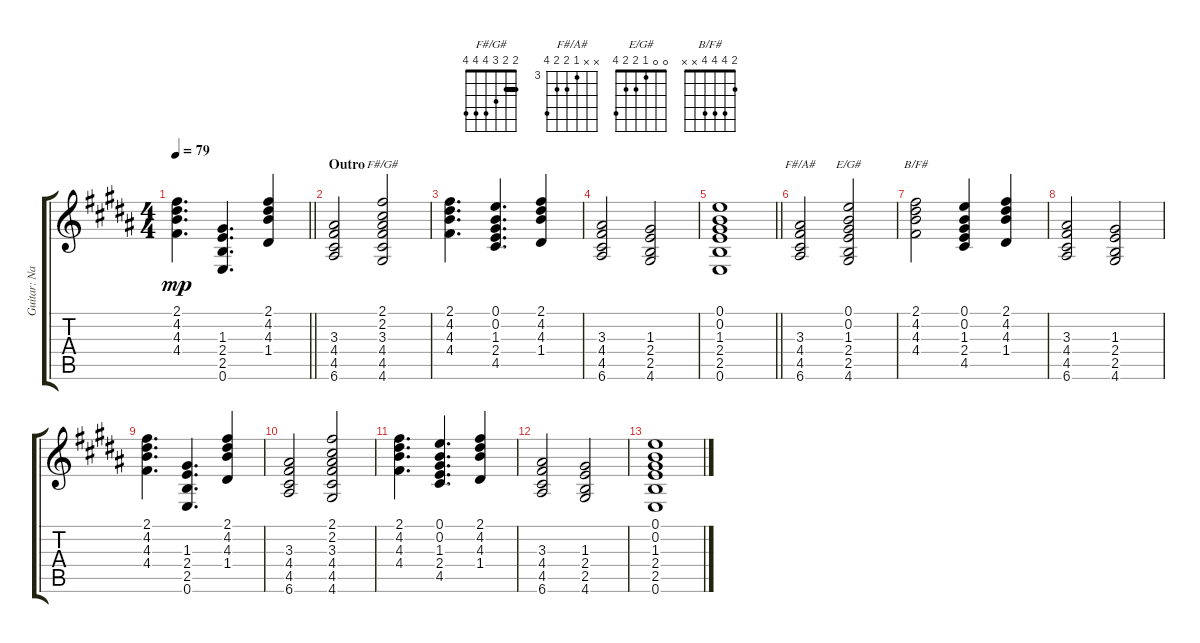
\track ("Guitar: Nancy" "Guitar: Na") {instrument electricguitarclean}
\staff {score tabs}
\tuning (E4 B3 G3 D3 A2 E2) {hide}
\chord ("F#/G#" 2 2 3 4 4 4) {barre 2}
\chord ("F#/A#" x x 3 4 4 6) {firstfret 3}
\chord ("E/G#" 0 0 1 2 2 4)
\chord ("B/F#" 2 4 4 4 x x)
\ts (4 4)
\tempo 79
\clef g2
\barLineRight lightlight
\ks b
(2.1 4.2 4.3 4.4).4{d dy mp} (1.3 2.4 2.5 0.6).4{d} (2.1 4.2 4.3 1.4).4 |
\section ("" "Outro")
(3.3 4.4 4.5 6.6).2 (2.1 2.2 3.3 4.4 4.5 4.6).2{ch "F#/G#"} |
(2.1 4.2 4.3 4.4).4{d} (0.1 0.2 1.3 2.4 4.5).4{d} (2.1 4.2 4.3 1.4).4 |
(3.3 4.4 4.5 6.6).2 (1.3 2.4 2.5 4.6).2 |
\barLineRight lightlight
(0.1 0.2 1.3 2.4 2.5 0.6).1 |
(3.3 4.4 4.5 6.6).2{ch "F#/A#"} (0.1 0.2 1.3 2.4 2.5 4.6).2{ch "E/G#"} |
(2.1 4.2 4.3 4.4).2{ch "B/F#"} (0.1 0.2 1.3 2.4 4.5).4 (2.1 4.2 4.3 1.4).4 |
(3.3 4.4 4.5 6.6).2 (1.3 2.4 2.5 4.6).2 |
(2.1 4.2 4.3 4.4).4{d} (1.3 2.4 2.5 0.6).4{d} (2.1 4.2 4.3 1.4).4 |
(3.3 4.4 4.5 6.6).2 (2.1 2.2 3.3 4.4 4.5 4.6).2 |
(2.1 4.2 4.3 4.4).4{d} (0.1 0.2 1.3 2.4 4.5).4{d} (2.1 4.2 4.3 1.4).4 |
(3.3 4.4 4.5 6.6).2 (1.3 2.4 2.5 4.6).2 |
(0.1 0.2 1.3 2.4 2.5 0.6).1
